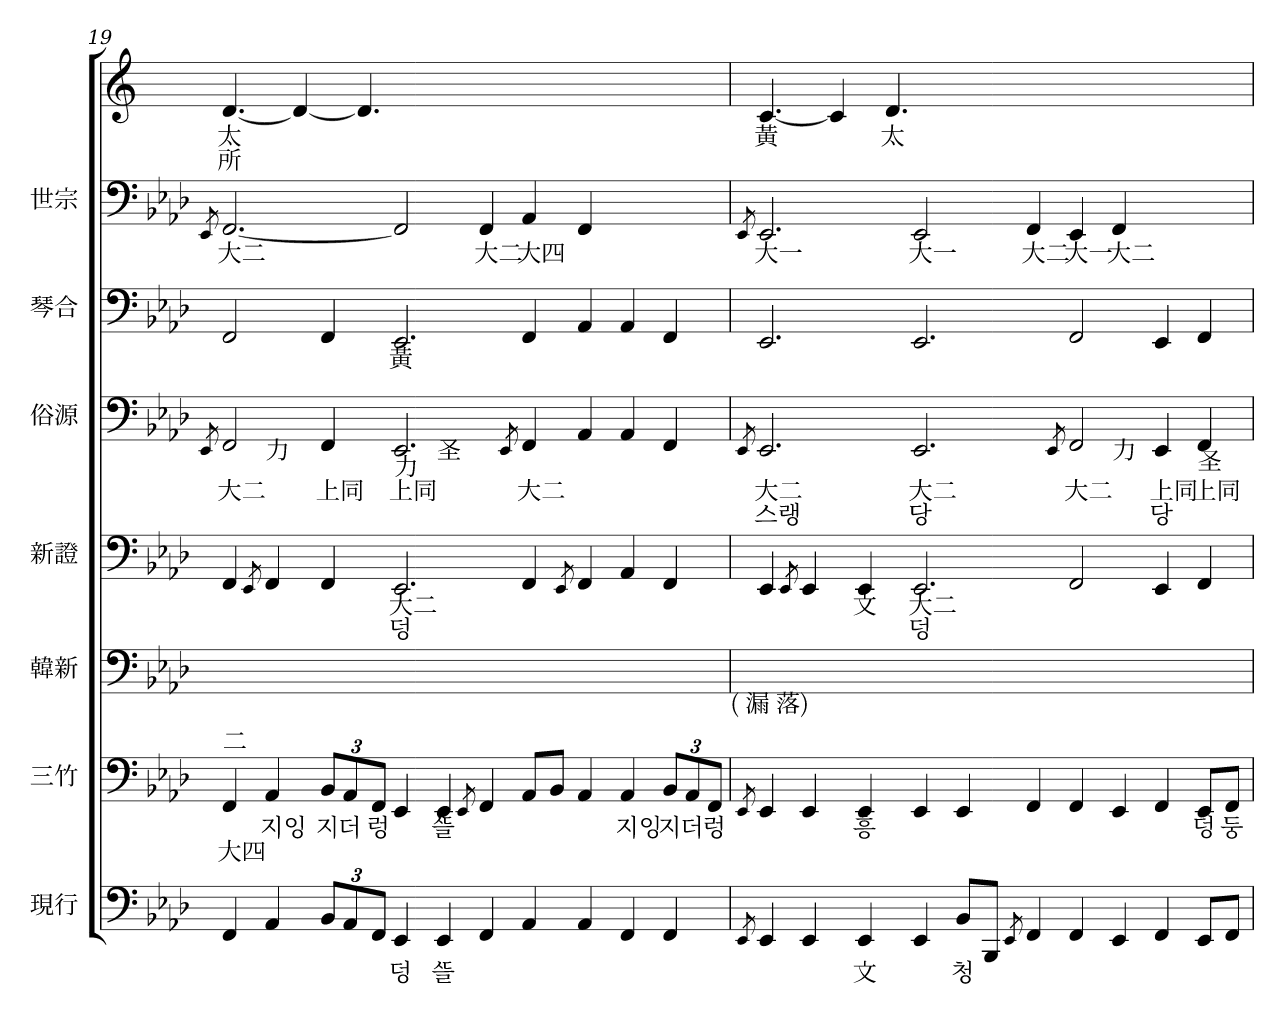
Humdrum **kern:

**kern	**text	**kern	**text	**text	**kern	**kern	**text	**text	**kern	**text	**text	**kern	**text	**kern	**text	**kern	**text	**text
*part8	*part8	*part7	*part7	*part7	*part6	*part5	*part5	*part5	*part4	*part4	*part4	*part3	*part3	*part2	*part2	*part1	*part1	*part1
*staff8	*staff8	*staff7	*staff7	*staff7	*staff6	*staff5	*staff5	*staff5	*staff4	*staff4	*staff4	*staff3	*staff3	*staff2	*staff2	*staff1	*staff1	*staff1
*I"現行	*	*I"三竹	*	*	*I"韓新	*I"新證	*	*	*I"俗源	*	*	*I"琴合	*	*I"世宗	*	*	*	*
!!LO:PB:g=z
*clefF4	*	*clefF4	*	*	*clefF4	*clefF4	*	*	*clefF4	*	*	*clefF4	*	*clefF4	*	*clefG2	*	*
*k[b-e-a-d-]	*	*k[b-e-a-d-]	*	*	*k[b-e-a-d-]	*k[b-e-a-d-]	*	*	*k[b-e-a-d-]	*	*	*k[b-e-a-d-]	*	*k[b-e-a-d-]	*	*k[]	*	*
*f:	*	*f:	*	*	*f:	*f:	*	*	*f:	*	*	*f:	*	*f:	*	*a:	*	*
=19	=19	=19	=19	=19	=19	=19	=19	=19	=19	=19	=19	=19	=19	=19	=19	=19	=19	=19
.	.	.	.	.	.	.	.	.	8qEE-/	.	.	.	.	8qEE-/	.	.	.	.
!	!	!LO:TX:a:t=二	!	!	!	!	!	!	!	!	!	!	!	!	!	!	!	!
!	!	!	!	!LO:LY:b	!	!	!	!	!	!LO:LY:b	!	!	!	!	!LO:LY:b	!	!LO:LY:b	!LO:LY:b
*	*	*	*	*	*	*	*	*	*^	*	*	*	*	*	*	*	*	*
*	*	*	*	*	*	*	*	*	*	*^	*	*	*	*	*	*	*	*	*
4FF/	.	4FF/	.	大四	1ryy	4FF/	.	.	2FF/	4ryy	1ryy	大二	.	2FF/	.	[2.FF/	大二	[4.d/	太	所
.	.	.	.	.	.	8qEE-/	.	.	.	.	.	.	.	.	.	.	.	.	.	.
!	!	!	!	!	!	!	!	!	!	!LO:TX:b:t=力	!	!	!	!	!	!	!	!	!	!
!	!	!	!LO:LY:b	!	!	!	!	!	!	!	!	!	!	!	!	!	!	!	!	!
4AA-/	.	4AA-/	지잉	.	.	4FF/	.	.	.	1ryy	.	.	.	.	.	.	.	.	.	.
.	.	.	.	.	.	.	.	.	.	.	.	.	.	.	.	.	.	4d/_	.	.
!	!	!	!LO:LY:b	!	!	!	!	!	!	!	!	!LO:LY:b	!	!	!	!	!	!	!	!
12BB-/L	.	12BB-/L	지	.	.	4FF/	.	.	4FF/	.	.	上同	.	4FF/	.	.	.	.	.	.
!	!	!	!LO:LY:b	!	!	!	!	!	!	!	!	!	!	!	!	!	!	!	!	!
12AA-/	.	12AA-/	더	.	.	.	.	.	.	.	.	.	.	.	.	.	.	.	.	.
.	.	.	.	.	.	.	.	.	.	.	.	.	.	.	.	.	.	4.d/]	.	.
!	!	!	!LO:LY:b	!	!	!	!	!	!	!	!	!	!	!	!	!	!	!	!	!
12FF/J	.	12FF/J	렁	.	.	.	.	.	.	.	.	.	.	.	.	.	.	.	.	.
!	!	!	!	!	!	!	!	!	!LO:TX:b:t=力	!	!	!	!	!	!	!	!	!	!	!
!	!LO:LY:b	!	!	!	!	!	!LO:LY:b	!LO:LY:b	!	!	!	!LO:LY:b	!	!	!LO:LY:b	!	!	!	!	!
4EE-/	덩	4EE-/	.	.	.	2.EE-/	大二	덩	2.EE-/	.	.	上同	.	2.EE-/	黃	2FF/]	.	.	.	.
!	!	!	!	!	!	!	!	!	!	!	!LO:TX:b:t=圣	!	!	!	!	!	!	!	!	!
!	!LO:LY:b	!	!LO:LY:b	!	!	!	!	!	!	!	!	!	!	!	!	!	!	!	!	!
4EE-/	ᄯᅳᆯ	4EE-/	ᄯᅳᆯ	.	1.ryy	.	.	.	.	.	1.ryy	.	.	.	.	.	.	1.ryy	.	.
.	.	8qEE-/	.	.	.	.	.	.	.	.	.	.	.	.	.	.	.	.	.	.
!	!	!	!	!	!	!	!	!	!	!	!	!	!	!	!	!	!LO:LY:b	!	!	!
4FF/	.	4FF/	.	.	.	.	.	.	.	1ryy	.	.	.	.	.	4FF/	大二	.	.	.
.	.	.	.	.	.	.	.	.	8qEE-/	.	.	.	.	.	.	.	.	.	.	.
!	!	!	!	!	!	!	!	!	!	!	!	!LO:LY:b	!	!	!	!	!LO:LY:b	!	!	!
4AA-/	.	8AA-/L	.	.	.	4FF/	.	.	4FF/	.	.	大二	.	4FF/	.	4AA-/	大四	.	.	.
.	.	8BB-/J	.	.	.	.	.	.	.	.	.	.	.	.	.	.	.	.	.	.
.	.	.	.	.	.	8qEE-/	.	.	.	.	.	.	.	.	.	.	.	.	.	.
4AA-/	.	4AA-/	.	.	.	4FF/	.	.	4AA-/	.	.	.	.	4AA-/	.	4FF/	.	.	.	.
!	!	!	!LO:LY:b	!	!	!	!	!	!	!	!	!	!	!	!	!	!	!	!	!
4FF/	.	4AA-/	지잉	.	.	4AA-/	.	.	4AA-/	.	.	.	.	4AA-/	.	2ryy	.	.	.	.
!	!	!	!LO:LY:b	!	!	!	!	!	!	!	!	!	!	!	!	!	!	!	!	!
4FF/	.	12BB-/L	지	.	.	4FF/	.	.	4FF/	4ryy	.	.	.	4FF/	.	.	.	.	.	.
!	!	!	!LO:LY:b	!	!	!	!	!	!	!	!	!	!	!	!	!	!	!	!	!
.	.	12AA-/	더	.	.	.	.	.	.	.	.	.	.	.	.	.	.	.	.	.
!	!	!	!LO:LY:b	!	!	!	!	!	!	!	!	!	!	!	!	!	!	!	!	!
.	.	12FF/J	렁	.	.	.	.	.	.	.	.	.	.	.	.	.	.	.	.	.
!	!	!	!	!	!LO:TX:b:t=( 漏  落)	!	!	!	!	!	!	!	!	!	!	!	!	!	!	!
*	*	*	*	*	*	*	*	*	*v	*v	*v	*	*	*	*	*	*	*	*	*
=20	=20	=20	=20	=20	=20	=20	=20	=20	=20	=20	=20	=20	=20	=20	=20	=20	=20	=20
8qEE-/	.	8qEE-/	.	.	.	.	.	.	8qEE-/	.	.	.	.	8qEE-/	.	.	.	.
!	!	!	!	!	!	!	!	!	!	!LO:LY:b	!LO:LY:b	!	!	!	!LO:LY:b	!	!LO:LY:b	!
*	*	*	*	*	*	*	*	*	*^	*	*	*	*	*	*	*	*	*
4EE-/	.	4EE-/	.	.	1ryy	4EE-/	.	.	2.EE-/	1..ryy	大二	스랭	2.EE-/	.	2.EE-/	大一	[4.c/	黃	.
.	.	.	.	.	.	8qEE-/	.	.	.	.	.	.	.	.	.	.	.	.	.
4EE-/	.	4EE-/	.	.	.	4EE-/	.	.	.	.	.	.	.	.	.	.	.	.	.
.	.	.	.	.	.	.	.	.	.	.	.	.	.	.	.	.	4c/]	.	.
!	!LO:LY:b	!	!LO:LY:b	!	!	!	!LO:LY:b	!	!	!	!	!	!	!	!	!	!	!	!
4EE-/	文	4EE-/	흥	.	.	4EE-/	文	.	.	.	.	.	.	.	.	.	.	.	.
!	!	!	!	!	!	!	!	!	!	!	!	!	!	!	!	!	!	!LO:LY:b	!
.	.	.	.	.	.	.	.	.	.	.	.	.	.	.	.	.	4.d/	太	.
!	!	!	!	!	!	!	!LO:LY:b	!LO:LY:b	!	!	!LO:LY:b	!LO:LY:b	!	!	!	!LO:LY:b	!	!	!
4EE-/	.	4EE-/	.	.	.	2.EE-/	大二	덩	2.EE-/	.	大二	당	2.EE-/	.	2EE-/	大一	.	.	.
!	!LO:LY:b	!	!	!	!	!	!	!	!	!	!	!	!	!	!	!	!	!	!
8BB-/L	청	4EE-/	.	.	1.ryy	.	.	.	.	.	.	.	.	.	.	.	1.ryy	.	.
8BBB-/J	.	.	.	.	.	.	.	.	.	.	.	.	.	.	.	.	.	.	.
8qEE-/	.	.	.	.	.	.	.	.	.	.	.	.	.	.	.	.	.	.	.
!	!	!	!	!	!	!	!	!	!	!	!	!	!	!	!	!LO:LY:b	!	!	!
4FF/	.	4FF/	.	.	.	.	.	.	.	.	.	.	.	.	4FF/	大二	.	.	.
.	.	.	.	.	.	.	.	.	8qEE-/	.	.	.	.	.	.	.	.	.	.
!	!	!	!	!	!	!	!	!	!	!	!LO:LY:b	!	!	!	!	!LO:LY:b	!	!	!
4FF/	.	4FF/	.	.	.	2FF/	.	.	2FF/	.	大二	.	2FF/	.	4EE-/	大一	.	.	.
!	!	!	!	!	!	!	!	!	!	!LO:TX:b:t=力	!	!	!	!	!	!	!	!	!
!	!	!	!	!	!	!	!	!	!	!	!	!	!	!	!	!LO:LY:b	!	!	!
4EE-/	.	4EE-/	.	.	.	.	.	.	.	2.ryy	.	.	.	.	4FF/	大二	.	.	.
!	!	!	!	!	!	!	!	!	!	!	!LO:LY:b	!LO:LY:b	!	!	!	!	!	!	!
4FF/	.	4FF/	.	.	.	4EE-/	.	.	4EE-/	.	上同	당	4EE-/	.	2ryy	.	.	.	.
!	!	!	!	!	!	!	!	!	!LO:TX:b:t=圣	!	!	!	!	!	!	!	!	!	!
!	!	!	!LO:LY:b	!	!	!	!	!	!	!	!LO:LY:b	!	!	!	!	!	!	!	!
8EE-/L	.	8EE-/L	덩	.	.	4FF/	.	.	4FF/	.	上同	.	4FF/	.	.	.	.	.	.
!	!	!	!LO:LY:b	!	!	!	!	!	!	!	!	!	!	!	!	!	!	!	!
8FF/J	.	8FF/J	둥	.	.	.	.	.	.	.	.	.	.	.	.	.	.	.	.
!	!	!	!	!	!	!	!	!	!LO:TX:b:t=力	!	!	!	!	!	!	!	!	!	!
*	*	*	*	*	*	*	*	*	*v	*v	*	*	*	*	*	*	*	*	*
=	=	=	=	=	=	=	=	=	=	=	=	=	=	=	=	=	=	=
*-	*-	*-	*-	*-	*-	*-	*-	*-	*-	*-	*-	*-	*-	*-	*-	*-	*-	*-
